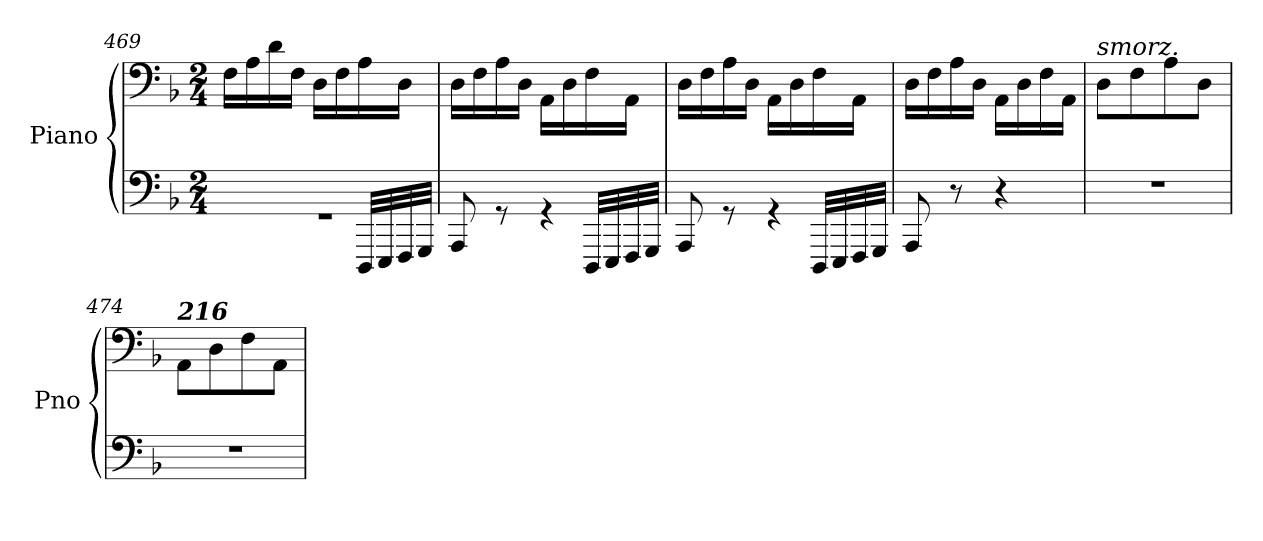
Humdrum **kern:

**kern	**kern
*part1	*part1
*staff2	*staff1
*I"Piano	*
*I'Pno	*
!!LO:LB:g=z
*clefF4	*clefF4
*k[b-]	*k[b-]
*M2/4	*M2/4
=469	=469
*^	*
2rGG	4.ryy	16F\LL
.	.	16A\
.	.	16d\
.	.	16F\JJ
.	.	16D\LL
.	.	16F\
.	32DDD/LLL	16A\
.	32EEE/	.
.	32FFF/	16D\JJ
.	32GGG/JJJ	.
=470	=470	=470
8AAA/	4.ryy	16D\LL
.	.	16F\
8rGG	.	16A\
.	.	16D\JJ
4rGG	.	16AA\LL
.	.	16D\
.	32DDD/LLL	16F\
.	32EEE/	.
.	32FFF/	16AA\JJ
.	32GGG/JJJ	.
=471	=471	=471
8AAA/	4.ryy	16D\LL
.	.	16F\
8rGG	.	16A\
.	.	16D\JJ
4rGG	.	16AA\LL
.	.	16D\
.	32DDD/LLL	16F\
.	32EEE/	.
.	32FFF/	16AA\JJ
.	32GGG/JJJ	.
*v	*v	*
=472	=472
8AAA/	16D\LL
.	16F\
8r	16A\
.	16D\JJ
4r	16AA\LL
.	16D\
.	16F\
.	16AA\JJ
=473	=473
!	!LO:TX:a:i:t=smorz.
2r	8D\L
.	8F\
.	8A\
.	8D\J
=474	=474
!	!LO:TX:a:Bi:t=216
2r	8AA\L
.	8D\
.	8F\
.	8AA\J
=	=
*-	*-
